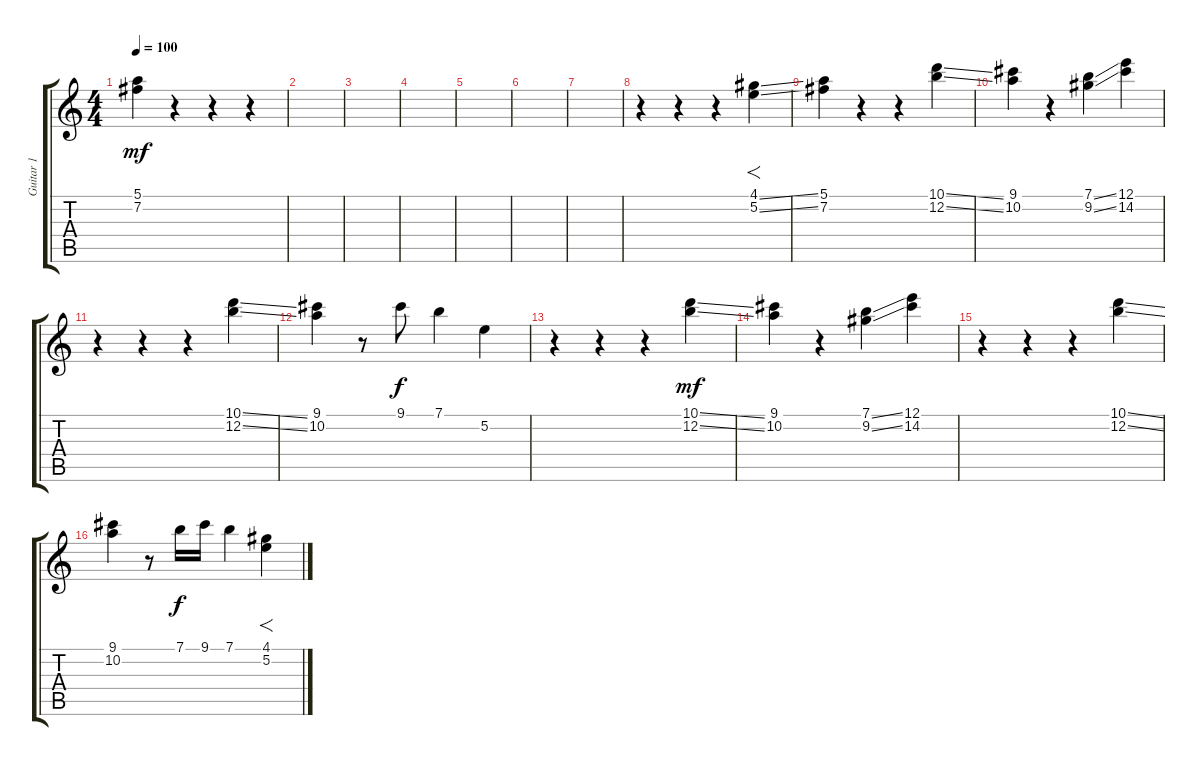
\track ("Guitar 1" "Guitar 1") {instrument distortionguitar}
\staff {score tabs}
\tuning (E4 B3 G3 D3 A2 E2) {hide}
\ts (4 4)
\tempo 100
\clef g2
\ks c
(5.1 7.2).4{dy mf} r.4 r.4 r.4 |
|
|
|
|
|
|
r.4 r.4 r.4 (4.1{ss} 5.2{ss}).4{f} |
(5.1 7.2).4 r.4 r.4 (10.1{ss} 12.2{ss}).4 |
(9.1 10.2).4 r.4 (7.1{ss} 9.2{ss}).4 (12.1 14.2).4 |
r.4 r.4 r.4 (10.1{ss} 12.2{ss}).4 |
(9.1 10.2).4 r.8 9.1.8{dy f} 7.1.4 5.2.4 |
r.4 r.4 r.4 (10.1{ss} 12.2{ss}).4{dy mf} |
(9.1 10.2).4 r.4 (7.1{ss} 9.2{ss}).4 (12.1 14.2).4 |
r.4 r.4 r.4 (10.1{ss} 12.2{ss}).4 |
(9.1 10.2).4 r.8 7.1.16{dy f} 9.1.16 7.1.4 (4.1{ss} 5.2{ss}).4{f}
